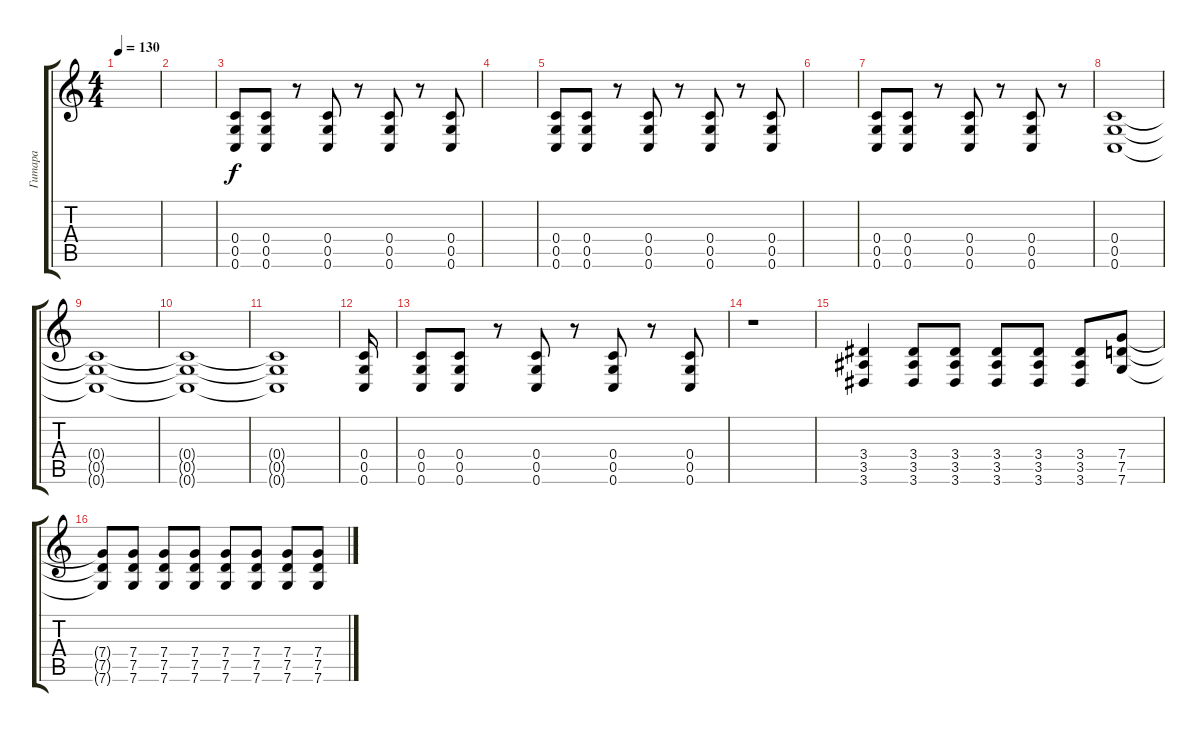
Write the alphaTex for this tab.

\track ("Гитара" "Гитара") {instrument electricguitarjazz}
\staff {score tabs}
\tuning (D4 A3 F3 C3 G2 C2) {hide}
\ts (4 4)
\tempo 130
\clef g2
\ks c
|
|
(0.4 0.5 0.6).8 (0.4 0.5 0.6).8 r.8 (0.4 0.5 0.6).8 r.8 (0.4 0.5 0.6).8 r.8 (0.4 0.5 0.6).8 |
|
(0.4 0.5 0.6).8 (0.4 0.5 0.6).8 r.8 (0.4 0.5 0.6).8 r.8 (0.4 0.5 0.6).8 r.8 (0.4 0.5 0.6).8 |
|
(0.4 0.5 0.6).8 (0.4 0.5 0.6).8 r.8 (0.4 0.5 0.6).8 r.8 (0.4 0.5 0.6).8 r.8 |
(0.4 0.5 0.6).1 |
(0.4{t} 0.5{t} 0.6{t}).1 |
(0.4{t} 0.5{t} 0.6{t}).1 |
(0.4{t} 0.5{t} 0.6{t}).1 |
(0.4 0.5 0.6).16 |
(0.4 0.5 0.6).8{instrument distortionguitar} (0.4 0.5 0.6).8 r.8 (0.4 0.5 0.6).8 r.8 (0.4 0.5 0.6).8 r.8 (0.4 0.5 0.6).8 |
r.1 |
(3.4 3.5 3.6).4 (3.4 3.5 3.6).8 (3.4 3.5 3.6).8 (3.4 3.5 3.6).8 (3.4 3.5 3.6).8 (3.4 3.5 3.6).8 (7.4 7.5 7.6).8 |
(7.4{t} 7.5{t} 7.6{t}).8 (7.4 7.5 7.6).8 (7.4 7.5 7.6).8 (7.4 7.5 7.6).8 (7.4 7.5 7.6).8 (7.4 7.5 7.6).8 (7.4 7.5 7.6).8 (7.4 7.5 7.6).8
